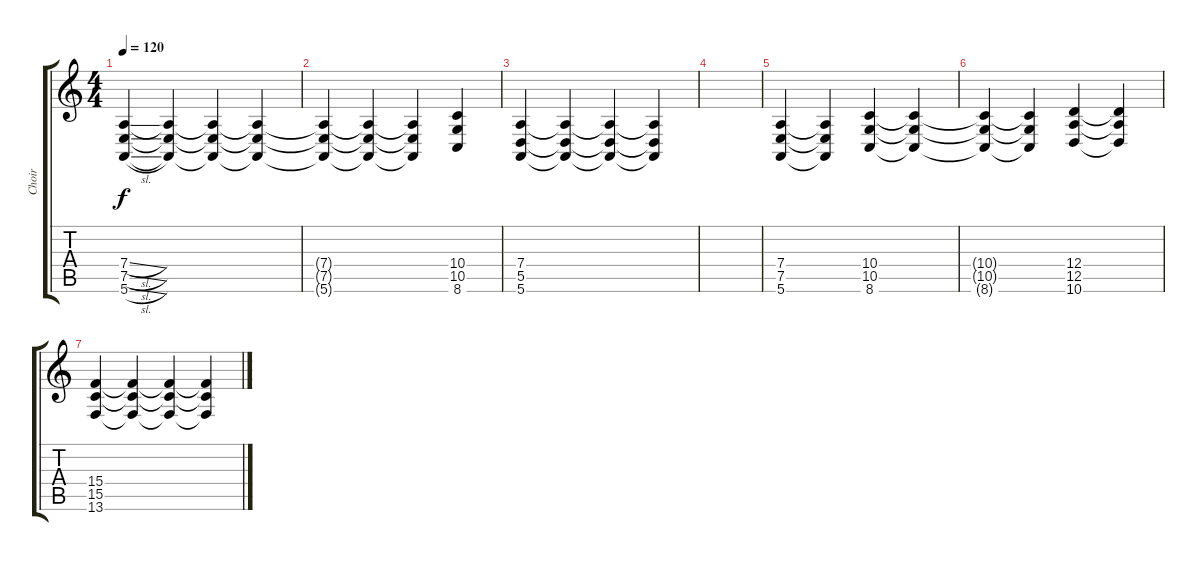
\track ("Choir" "Choir") {instrument choiraahs}
\staff {score tabs}
\tuning (E4 B3 G3 D3 A2 E2) {hide}
\ts (4 4)
\tempo 120
\clef g2
\ks c
(7.4{sl} 7.5{sl} 5.6{sl}).4{dy f} (7.4{t} 7.5{t} 5.6{t}).4 (7.4{t} 7.5{t} 5.6{t}).4 (7.4{t} 7.5{t} 5.6{t}).4 |
(7.4{t} 7.5{t} 5.6{t}).4 (7.4{t} 7.5{t} 5.6{t}).4 (7.4{t} 7.5{t} 5.6{t}).4 (10.4 10.5 8.6).4 |
(7.4 5.5 5.6).4 (7.4{t} 5.5{t} 5.6{t}).4 (7.4{t} 5.5{t} 5.6{t}).4 (7.4{t} 5.5{t} 5.6{t}).4 |
|
(7.4 7.5 5.6).4 (7.4{t} 7.5{t} 5.6{t}).4 (10.4 10.5 8.6).4 (10.4{t} 10.5{t} 8.6{t}).4 |
(10.4{t} 10.5{t} 8.6{t}).4 (10.4{t} 10.5{t} 8.6{t}).4 (12.4 12.5 10.6).4 (12.4{t} 12.5{t} 10.6{t}).4 |
(15.4 15.5 13.6).4 (15.4{t} 15.5{t} 13.6{t}).4 (15.4{t} 15.5{t} 13.6{t}).4 (15.4{t} 15.5{t} 13.6{t}).4
